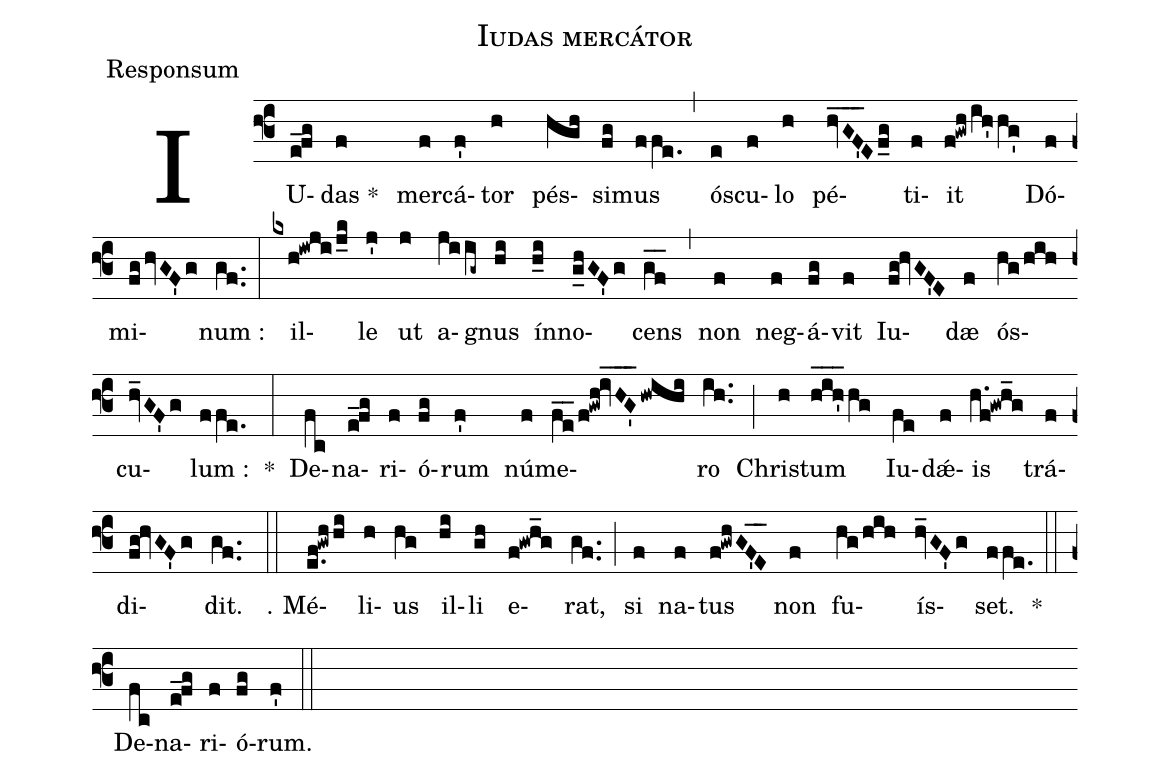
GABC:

name:Iudas mercátor;
office-part:Responsum;
%%
(f3) IU(e_!fg)das *(f) mer(f)cá(f')tor(h) pés(hgh)si(fg)mus(ffe.) (,)
ós(e)cu(f)lo(h) pé(hv_G_F'_Ef_g)ti(f)it(f!gwh/ih'hg') Dó(f)mi(fghvGF'g)num :(gf..) (:)
il(kxh!iwji/j_k)le(j') ut(j) a(jiig~)gnus(hi) ín(h_i)no(g_hGF'g)cens(gf__) (,)
non(f) neg(f)á(fg)vit(f) Iu(fg!hvGF'E)dæ(f) ós(hg/hih)cu(hv_GF'g)lum :(ffe.) *(:)
De(fc)na(e_!fg)ri(f)ó(fg)rum(f') nú(f)me(fe__/f!gwh!iv_H_G'_hwihi)ro(ih..) (;)
Chri(h)stum(hih'___hg) Iu(fe)dǽ(f)is(h.f!gwh_g) trá(f)di(fg!hvGF'g)dit.(gf..) (::)

℣. Mé(e.f!gwhhi)li(h)us(hg) il(hi)li(gh) e(f!gwh_g)rat,(gf..) (;)
si(f) na(f)tus(f!gwhGF'_E_) non(f) fu(hg/hih)ís(hv_GF'g)set.(ffe.) *(::)
De(fc)na(e_!fg)ri(f)ó(fg)rum.(f') (::)
